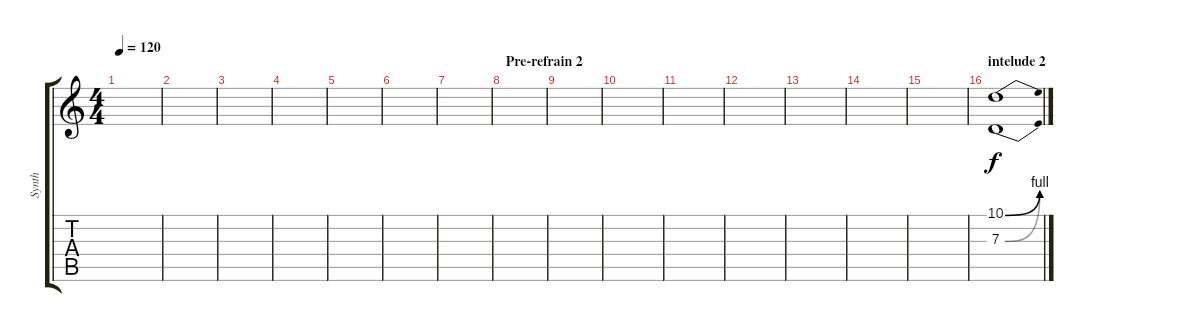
\track ("Synth" "Synth") {instrument synthstrings1}
\staff {score tabs}
\tuning (E4 B3 G3 D3 A2 E2) {hide}
\ts (4 4)
\tempo 120
\clef g2
\ks c
|
|
|
|
|
|
|
\section ("" "Pre-refrain 2")
|
|
|
|
|
|
|
|
\section ("" "intelude 2")
(10.1{be (bend 0 0 60 4)} 7.3{be (bend 0 0 60 4)}).1
